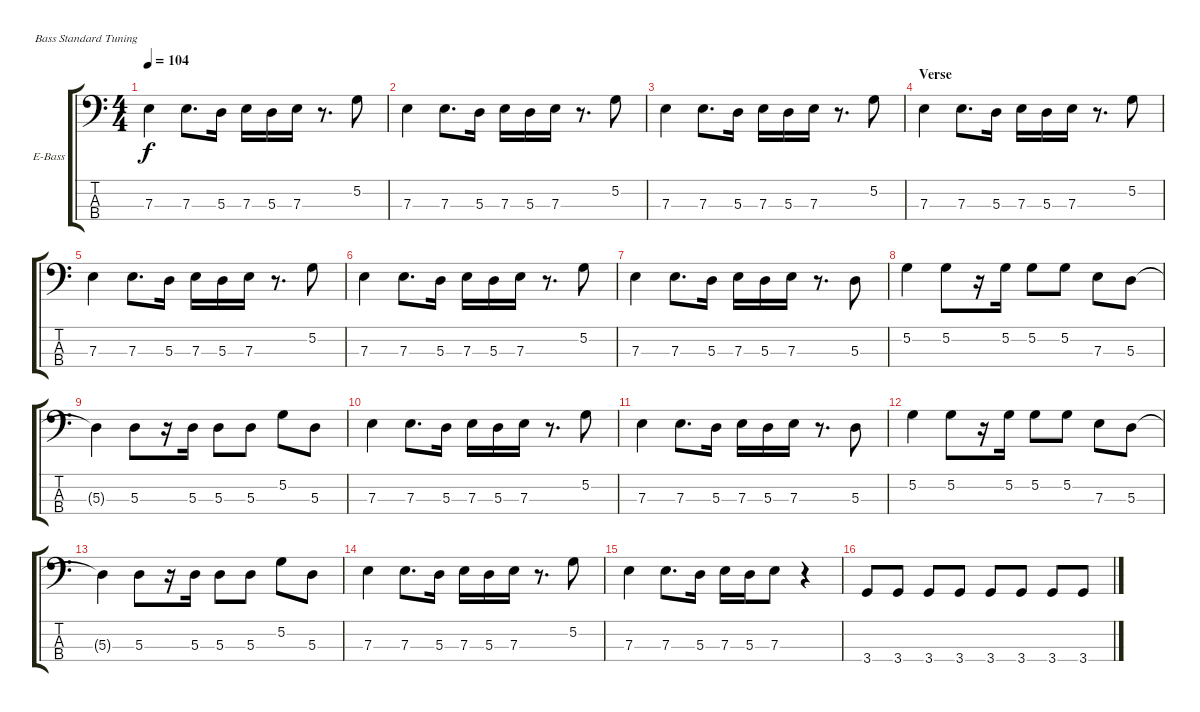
\defaultSystemsLayout 4
\bracketExtendMode groupsimilarinstruments
\firstSystemTrackNameOrientation horizontal
\otherSystemsTrackNameOrientation horizontal
\track ("Electric Bass" "E-Bass") {instrument electricbassfinger}
\staff {score tabs}
\tuning (G2 D2 A1 E1)
\ts (4 4)
\tempo 104
\clef f4
\ks c
7.3.4{dy f} 7.3.8{d} 5.3.16 7.3.16 5.3.16 7.3.16 r.8{d} 5.2.8 |
7.3.4 7.3.8{d} 5.3.16 7.3.16 5.3.16 7.3.16 r.8{d} 5.2.8 |
7.3.4 7.3.8{d} 5.3.16 7.3.16 5.3.16 7.3.16 r.8{d} 5.2.8 |
\section ("" "Verse")
7.3.4 7.3.8{d} 5.3.16 7.3.16 5.3.16 7.3.16 r.8{d} 5.2.8 |
7.3.4 7.3.8{d} 5.3.16 7.3.16 5.3.16 7.3.16 r.8{d} 5.2.8 |
7.3.4 7.3.8{d} 5.3.16 7.3.16 5.3.16 7.3.16 r.8{d} 5.2.8 |
7.3.4 7.3.8{d} 5.3.16 7.3.16 5.3.16 7.3.16 r.8{d} 5.3.8 |
5.2.4 5.2.8 r.16 5.2.16 5.2.8 5.2.8 7.3.8 5.3.8 |
5.3{t}.4 5.3.8 r.16 5.3.16 5.3.8 5.3.8 5.2.8 5.3.8 |
7.3.4 7.3.8{d} 5.3.16 7.3.16 5.3.16 7.3.16 r.8{d} 5.2.8 |
7.3.4 7.3.8{d} 5.3.16 7.3.16 5.3.16 7.3.16 r.8{d} 5.3.8 |
5.2.4 5.2.8 r.16 5.2.16 5.2.8 5.2.8 7.3.8 5.3.8 |
5.3{t}.4 5.3.8 r.16 5.3.16 5.3.8 5.3.8 5.2.8 5.3.8 |
7.3.4 7.3.8{d} 5.3.16 7.3.16 5.3.16 7.3.16 r.8{d} 5.2.8 |
7.3.4 7.3.8{d} 5.3.16 7.3.16 5.3.16 7.3.8 r.4 |
3.4.8 3.4.8 3.4.8 3.4.8 3.4.8 3.4.8 3.4.8 3.4.8
